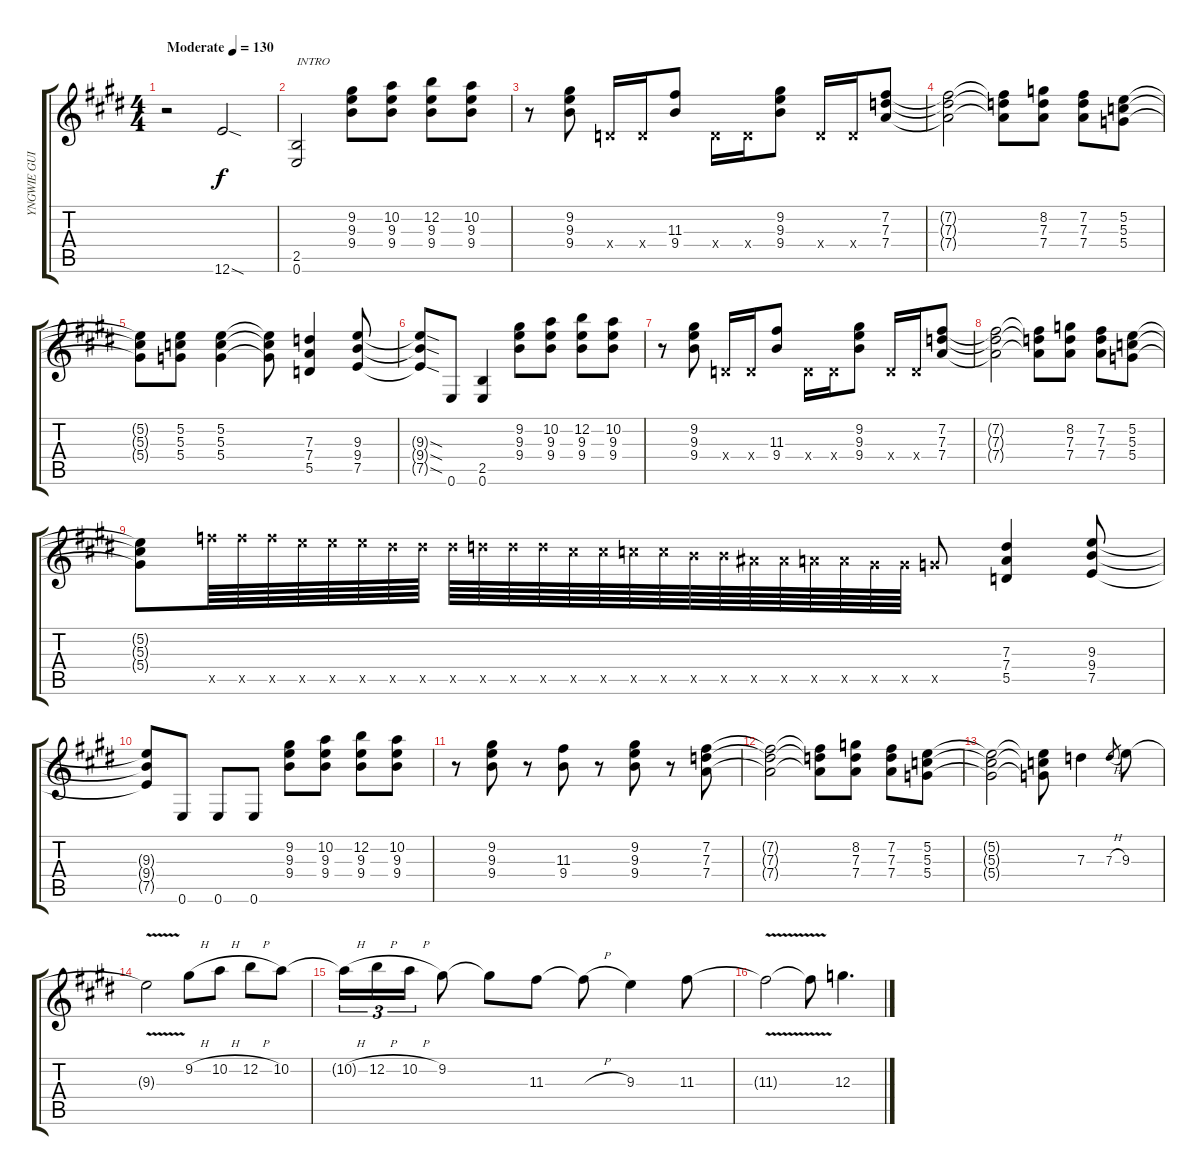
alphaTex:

\track ("YNGWIE GUITAR 1" "YNGWIE GUI") {instrument overdrivenguitar}
\staff {score tabs}
\tuning (E4 B3 G3 D3 A2 E2) {hide}
\ts (4 4)
\tempo (130 "Moderate")
\clef g2
\ks e
r.2{dy f instrument overdrivenguitar} 12.6{sod}.2 |
(2.5 0.6).2{txt "INTRO"} (9.2 9.3 9.4).8 (10.2 9.3 9.4).8 (12.2 9.3 9.4).8 (10.2 9.3 9.4).8 |
r.8 (9.2 9.3 9.4).8 0.4{x}.16 0.4{x}.16 (11.3 9.4).8 0.4{x}.16 0.4{x}.16 (9.2 9.3 9.4).8 0.4{x}.16 0.4{x}.16 (7.2 7.3 7.4).8 |
(7.2{t} 7.3{t} 7.4{t}).2 (7.2{t} 7.3{t} 7.4{t}).8 (8.2 7.3 7.4).8 (7.2 7.3 7.4).8 (5.2 5.3 5.4).8 |
(5.2{t} 5.3{t} 5.4{t}).8 (5.2 5.3 5.4).8 (5.2 5.3 5.4).4 (5.2{t} 5.3{t} 5.4{t}).8 (7.3 7.4 5.5).4 (9.3 9.4 7.5).8 |
(9.3{sod t} 9.4{sod t} 7.5{sod t}).8 0.6.8 (2.5 0.6).4 (9.2 9.3 9.4).8 (10.2 9.3 9.4).8 (12.2 9.3 9.4).8 (10.2 9.3 9.4).8 |
r.8 (9.2 9.3 9.4).8 0.4{x}.16 0.4{x}.16 (11.3 9.4).8 0.4{x}.16 0.4{x}.16 (9.2 9.3 9.4).8 0.4{x}.16 0.4{x}.16 (7.2 7.3 7.4).8 |
(7.2{t} 7.3{t} 7.4{t}).2 (7.2{t} 7.3{t} 7.4{t}).8 (8.2 7.3 7.4).8 (7.2 7.3 7.4).8 (5.2 5.3 5.4).8 |
(5.2{t} 5.3{t} 5.4{t}).8 20.5{x}.64 20.5{x}.64 20.5{x}.64 19.5{x}.64 19.5{x}.64 19.5{x}.64 18.5{x}.64 18.5{x}.64 18.5{x}.64 17.5{x}.64 17.5{x}.64 17.5{x}.64 16.5{x}.64 16.5{x}.64 15.5{x}.64 15.5{x}.64 14.5{x}.64 14.5{x}.64 13.5{x}.64 13.5{x}.64 12.5{x}.64 12.5{x}.64 11.5{x}.64 11.5{x}.64 10.5{x}.8 (7.3 7.4 5.5).4 (9.3 9.4 7.5).8 |
(9.3{t} 9.4{t} 7.5{t}).8 0.6.8 0.6.8 0.6.8 (9.2 9.3 9.4).8 (10.2 9.3 9.4).8 (12.2 9.3 9.4).8 (10.2 9.3 9.4).8 |
r.8 (9.2 9.3 9.4).8 r.8 (11.3 9.4).8 r.8 (9.2 9.3 9.4).8 r.8 (7.2 7.3 7.4).8 |
(7.2{t} 7.3{t} 7.4{t}).2 (7.2{t} 7.3{t} 7.4{t}).8 (8.2 7.3 7.4).8 (7.2 7.3 7.4).8 (5.2 5.3 5.4).8 |
(5.2{t} 5.3{t} 5.4{t}).2 (5.2{t} 5.3{t} 5.4{t}).8 7.3.4 7.3{h}.8{gr} 9.3.8 |
9.3{v t}.2 9.2{h}.8 10.2{h}.8 12.2{h}.8 10.2.8 |
10.2{h t}.16{tu (3 2)} 12.2{h}.16{tu (3 2)} 10.2{h}.16{tu (3 2)} 9.2.8 9.2{t}.8 11.3.8 11.3{h t}.8 9.3.4 11.3.8 |
11.3{v t}.2 11.3{t}.8 12.3.4{d}
